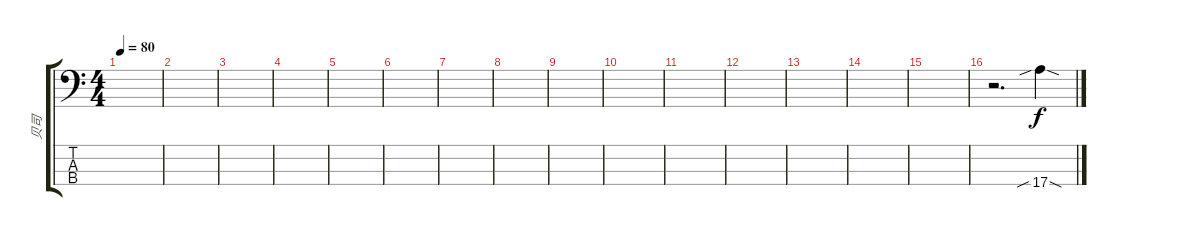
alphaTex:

\track ("贝司" "贝司") {instrument electricbassfinger}
\staff {score tabs}
\tuning (G2 D2 A1 E1) {hide}
\ts (4 4)
\tempo 80
\clef f4
\ks c
|
|
|
|
|
|
|
|
|
|
|
|
|
|
|
r.2{d} 17.4{sib sod}.4
